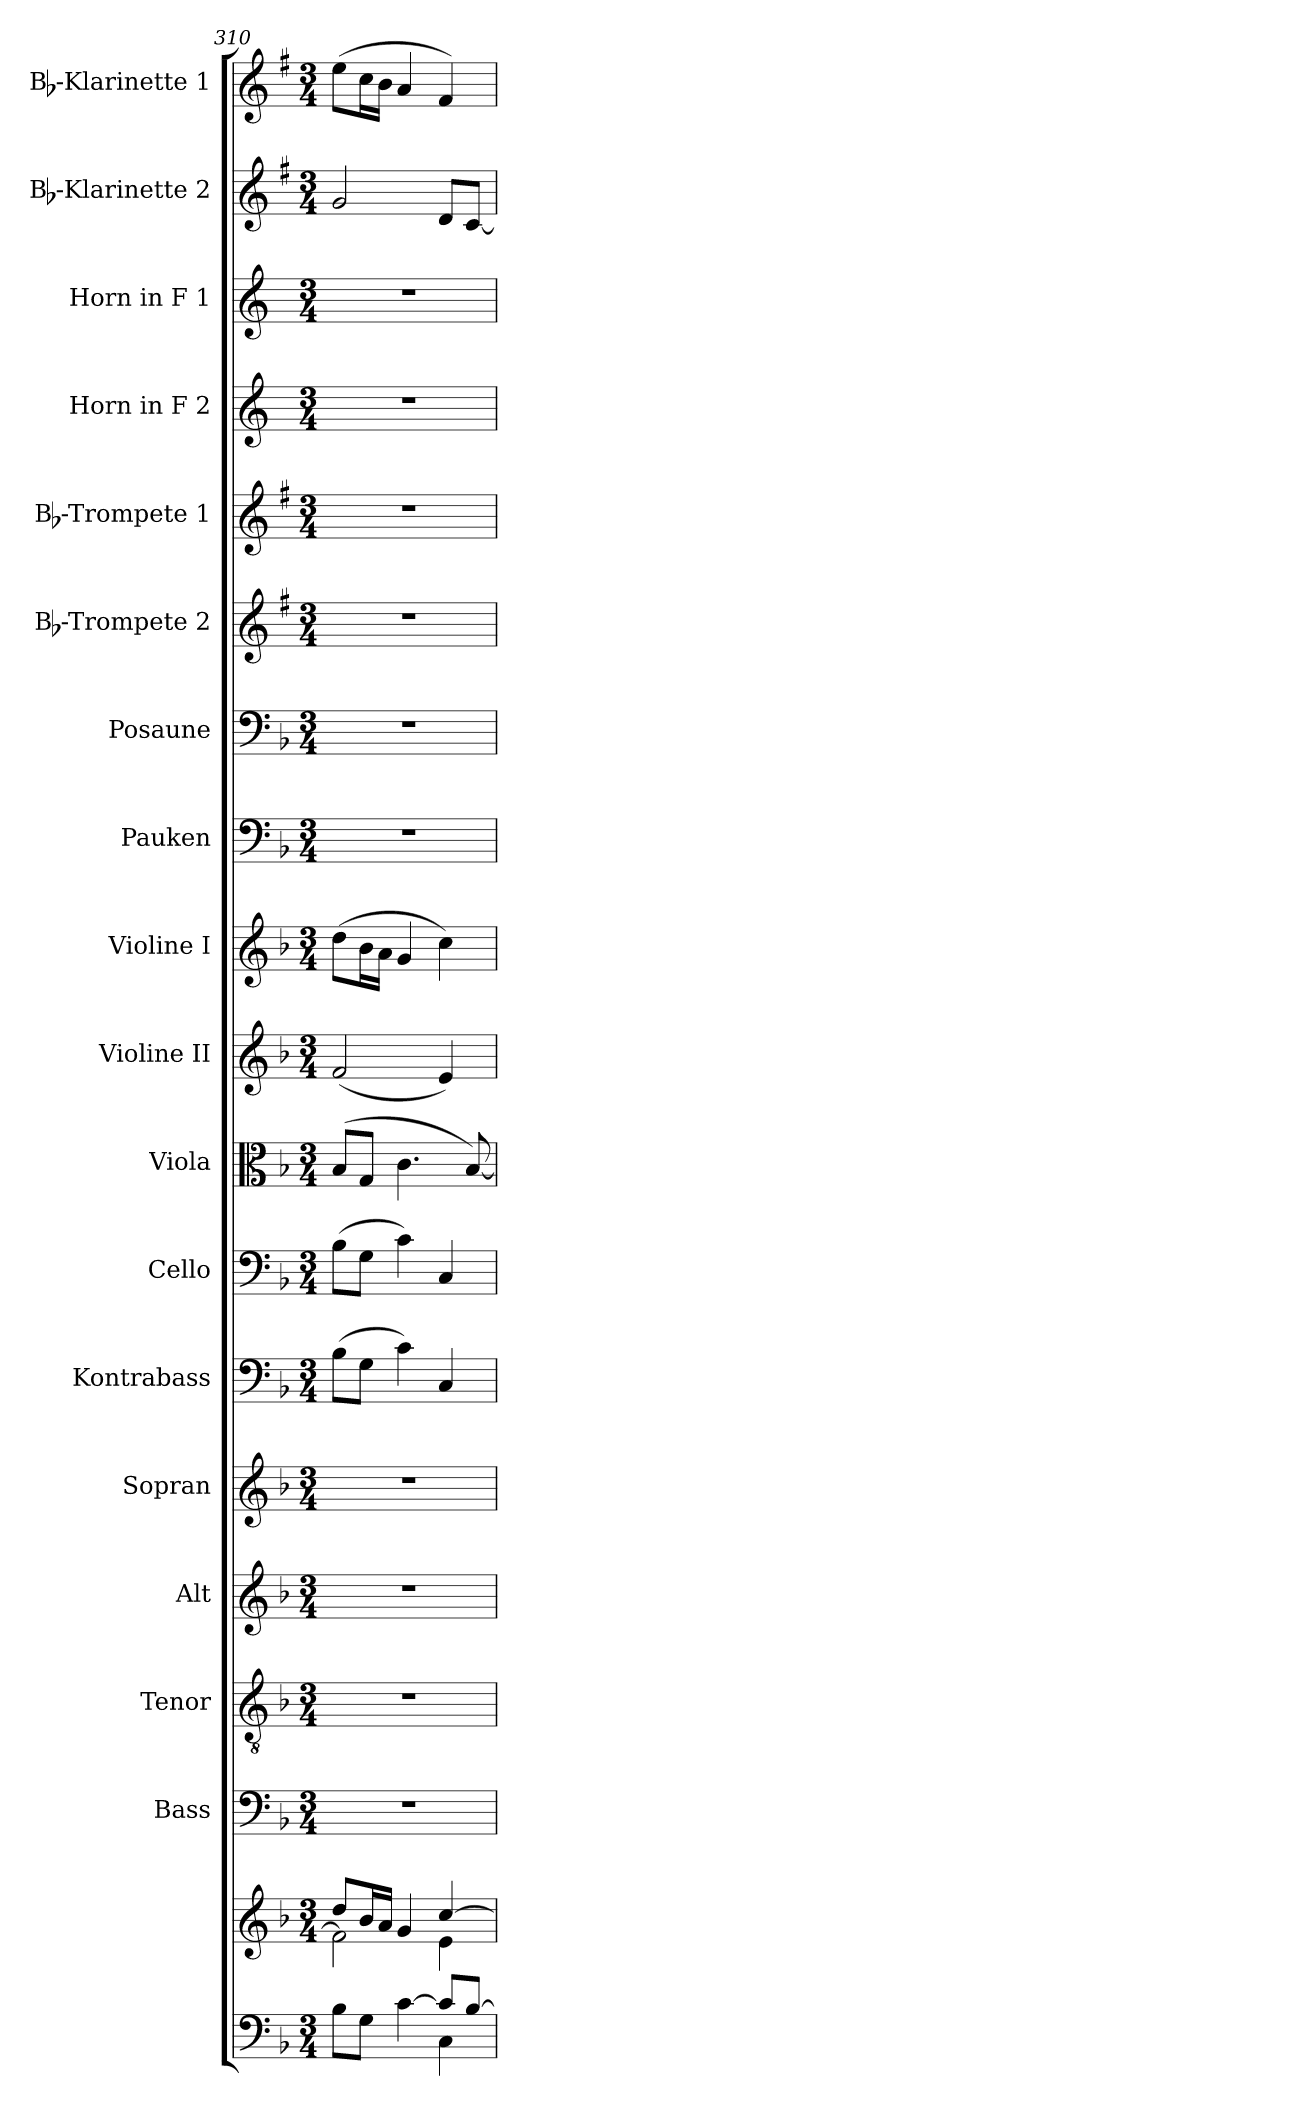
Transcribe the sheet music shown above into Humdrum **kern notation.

**kern	**kern	**kern	**kern	**kern	**kern	**kern	**kern	**kern	**kern	**kern	**kern	**kern	**kern	**kern	**kern	**kern	**kern	**kern
*part18	*part18	*part17	*part16	*part15	*part14	*part13	*part12	*part11	*part10	*part9	*part8	*part7	*part6	*part5	*part4	*part3	*part2	*part1
*staff19	*staff18	*staff17	*staff16	*staff15	*staff14	*staff13	*staff12	*staff11	*staff10	*staff9	*staff8	*staff7	*staff6	*staff5	*staff4	*staff3	*staff2	*staff1
*	*	*I"Bass	*I"Tenor	*I"Alt	*I"Sopran	*I"Kontrabass	*I"Cello	*I"Viola	*I"Violine II	*I"Violine I	*I"Pauken	*I"Posaune	*I"Bb-Trompete 2	*I"Bb-Trompete 1	*I"Horn in F 2	*I"Horn in F 1	*I"Bb-Klarinette 2	*I"Bb-Klarinette 1
*	*	*I'B.	*I'T.	*I'A.	*I'S.	*I'Kb.	*	*I'Vla.	*I'Vl. II	*I'Vl. I	*I'Pk.	*I'Pos.	*I'Bb Trp. 2	*I'Bb Trp. 1	*	*	*I'Bb Kl. 2	*I'Bb Kl. 1
*clefF4	*clefG2	*clefF4	*clefGv2	*clefG2	*clefG2	*clefF4	*clefF4	*clefC3	*clefG2	*clefG2	*clefF4	*clefF4	*clefG2	*clefG2	*clefG2	*clefG2	*clefG2	*clefG2
*	*	*	*	*	*	*ITrd7c12	*	*	*	*	*	*	*ITrd1c2	*ITrd1c2	*ITrd4c7	*ITrd4c7	*ITrd1c2	*ITrd1c2
*k[b-]	*k[b-]	*k[b-]	*k[b-]	*k[b-]	*k[b-]	*k[b-]	*k[b-]	*k[b-]	*k[b-]	*k[b-]	*k[b-]	*k[b-]	*k[b-]	*k[b-]	*k[b-]	*k[b-]	*k[b-]	*k[b-]
*F:	*F:	*F:	*F:	*F:	*F:	*F:	*F:	*F:	*F:	*F:	*F:	*F:	*F:	*F:	*F:	*F:	*F:	*F:
*M3/4	*M3/4	*M3/4	*M3/4	*M3/4	*M3/4	*M3/4	*M3/4	*M3/4	*M3/4	*M3/4	*M3/4	*M3/4	*M3/4	*M3/4	*M3/4	*M3/4	*M3/4	*M3/4
=310	=310	=310	=310	=310	=310	=310	=310	=310	=310	=310	=310	=310	=310	=310	=310	=310	=310	=310
*^	*^	*	*	*	*	*	*	*	*	*	*	*	*	*	*	*	*	*
8B-\L	2ryy	8dd/L	2f\]	2.r	2.r	2.r	2.r	(>8BB-\L	(>8B-\L	(>8B-/L	(<2f/	(>8dd\L	2.r	2.r	2.r	2.r	2.r	2.r	2f/	(>8dd\L
8G\J	.	16b-/L	.	.	.	.	.	8GG\J	8G\J	8G/J	.	16b-\L	.	.	.	.	.	.	.	16b-\L
.	.	16a/JJ	.	.	.	.	.	.	.	.	.	16a\JJ	.	.	.	.	.	.	.	16a\JJ
[>4c\	.	4g/	.	.	.	.	.	4C\)	4c\)	4.c\	.	4g/	.	.	.	.	.	.	.	4g/
8c/L]	4C\	[>4cc/	4e\	.	.	.	.	4CC/	4C/	.	4e/)	4cc\)	.	.	.	.	.	.	8c/L	4e/)
[>8B-/J	.	.	.	.	.	.	.	.	.	[8B-/)	.	.	.	.	.	.	.	.	[8B-/J	.
*v	*v	*	*	*	*	*	*	*	*	*	*	*	*	*	*	*	*	*	*	*
*	*v	*v	*	*	*	*	*	*	*	*	*	*	*	*	*	*	*	*	*
=	=	=	=	=	=	=	=	=	=	=	=	=	=	=	=	=	=	=
*-	*-	*-	*-	*-	*-	*-	*-	*-	*-	*-	*-	*-	*-	*-	*-	*-	*-	*-
